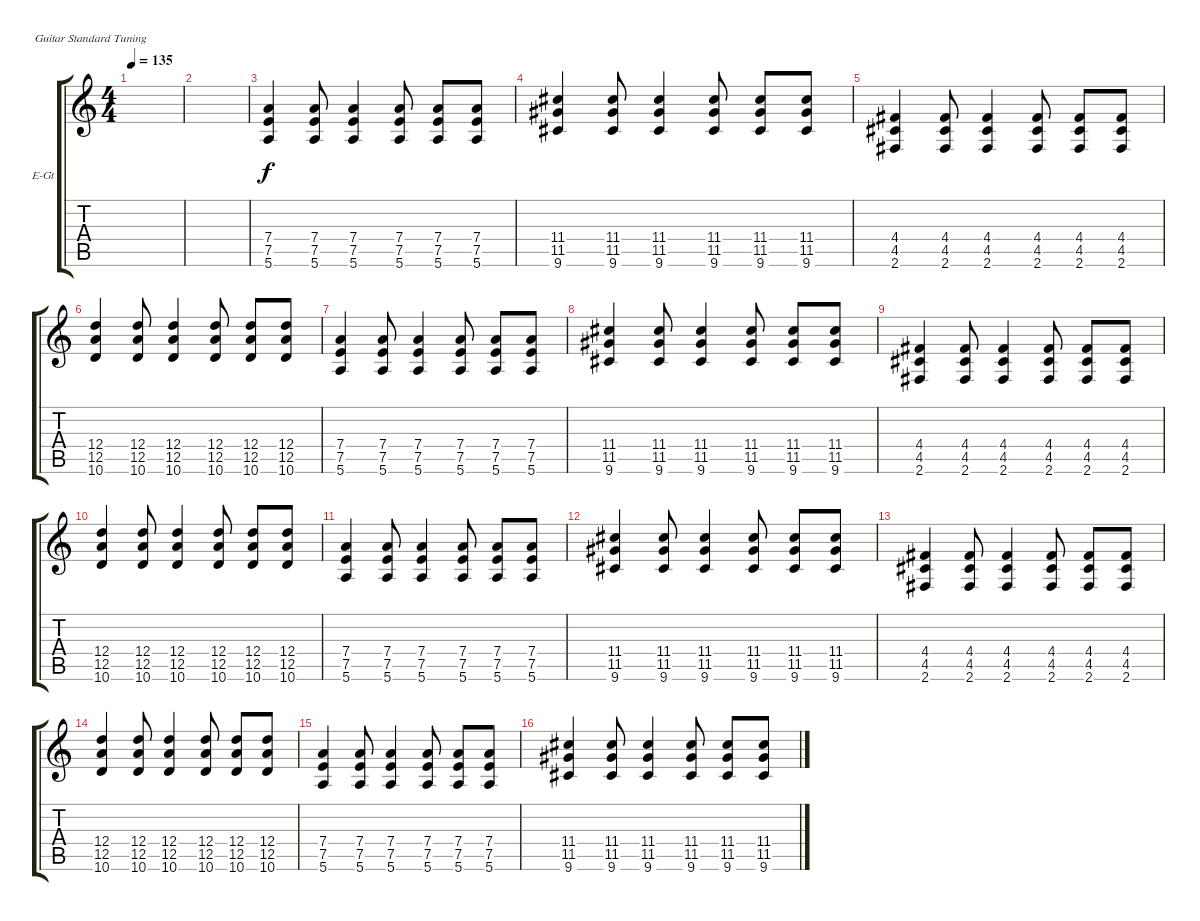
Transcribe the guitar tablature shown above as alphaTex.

\defaultSystemsLayout 4
\bracketExtendMode groupsimilarinstruments
\firstSystemTrackNameOrientation horizontal
\otherSystemsTrackNameOrientation horizontal
\track ("Electric Guitar" "E-Gt") {instrument distortionguitar}
\staff {score tabs}
\tuning (E4 B3 G3 D3 A2 E2)
\ts (4 4)
\tempo 135
\clef g2
\scale
0.333333
\ks c
|
|
(5.6 7.5 7.4).4 (5.6 7.5 7.4).8 (5.6 7.5 7.4).4 (5.6 7.5 7.4).8 (5.6 7.5 7.4).8 (5.6 7.5 7.4).8 |
(9.6 11.5 11.4).4 (9.6 11.5 11.4).8 (9.6 11.5 11.4).4 (9.6 11.5 11.4).8 (9.6 11.5 11.4).8 (9.6 11.5 11.4).8 |
(4.4 2.6 4.5).4 (2.6 4.5 4.4).8 (2.6 4.5 4.4).4 (2.6 4.5 4.4).8 (2.6 4.5 4.4).8 (2.6 4.5 4.4).8 |
(10.6 12.5 12.4).4 (10.6 12.5 12.4).8 (10.6 12.5 12.4).4 (10.6 12.5 12.4).8 (10.6 12.5 12.4).8 (10.6 12.5 12.4).8 |
(5.6 7.5 7.4).4 (5.6 7.5 7.4).8 (5.6 7.5 7.4).4 (5.6 7.5 7.4).8 (5.6 7.5 7.4).8 (5.6 7.5 7.4).8 |
(9.6 11.5 11.4).4 (9.6 11.5 11.4).8 (9.6 11.5 11.4).4 (9.6 11.5 11.4).8 (9.6 11.5 11.4).8 (9.6 11.5 11.4).8 |
(4.4 2.6 4.5).4 (2.6 4.5 4.4).8 (2.6 4.5 4.4).4 (2.6 4.5 4.4).8 (2.6 4.5 4.4).8 (2.6 4.5 4.4).8 |
(10.6 12.5 12.4).4 (10.6 12.5 12.4).8 (10.6 12.5 12.4).4 (10.6 12.5 12.4).8 (10.6 12.5 12.4).8 (10.6 12.5 12.4).8 |
(5.6 7.5 7.4).4 (5.6 7.5 7.4).8 (5.6 7.5 7.4).4 (5.6 7.5 7.4).8 (5.6 7.5 7.4).8 (5.6 7.5 7.4).8 |
(9.6 11.5 11.4).4 (9.6 11.5 11.4).8 (9.6 11.5 11.4).4 (9.6 11.5 11.4).8 (9.6 11.5 11.4).8 (9.6 11.5 11.4).8 |
(4.4 2.6 4.5).4 (2.6 4.5 4.4).8 (2.6 4.5 4.4).4 (2.6 4.5 4.4).8 (2.6 4.5 4.4).8 (2.6 4.5 4.4).8 |
(10.6 12.5 12.4).4 (10.6 12.5 12.4).8 (10.6 12.5 12.4).4 (10.6 12.5 12.4).8 (10.6 12.5 12.4).8 (10.6 12.5 12.4).8 |
(5.6 7.5 7.4).4 (5.6 7.5 7.4).8 (5.6 7.5 7.4).4 (5.6 7.5 7.4).8 (5.6 7.5 7.4).8 (5.6 7.5 7.4).8 |
(9.6 11.5 11.4).4 (9.6 11.5 11.4).8 (9.6 11.5 11.4).4 (9.6 11.5 11.4).8 (9.6 11.5 11.4).8 (9.6 11.5 11.4).8
